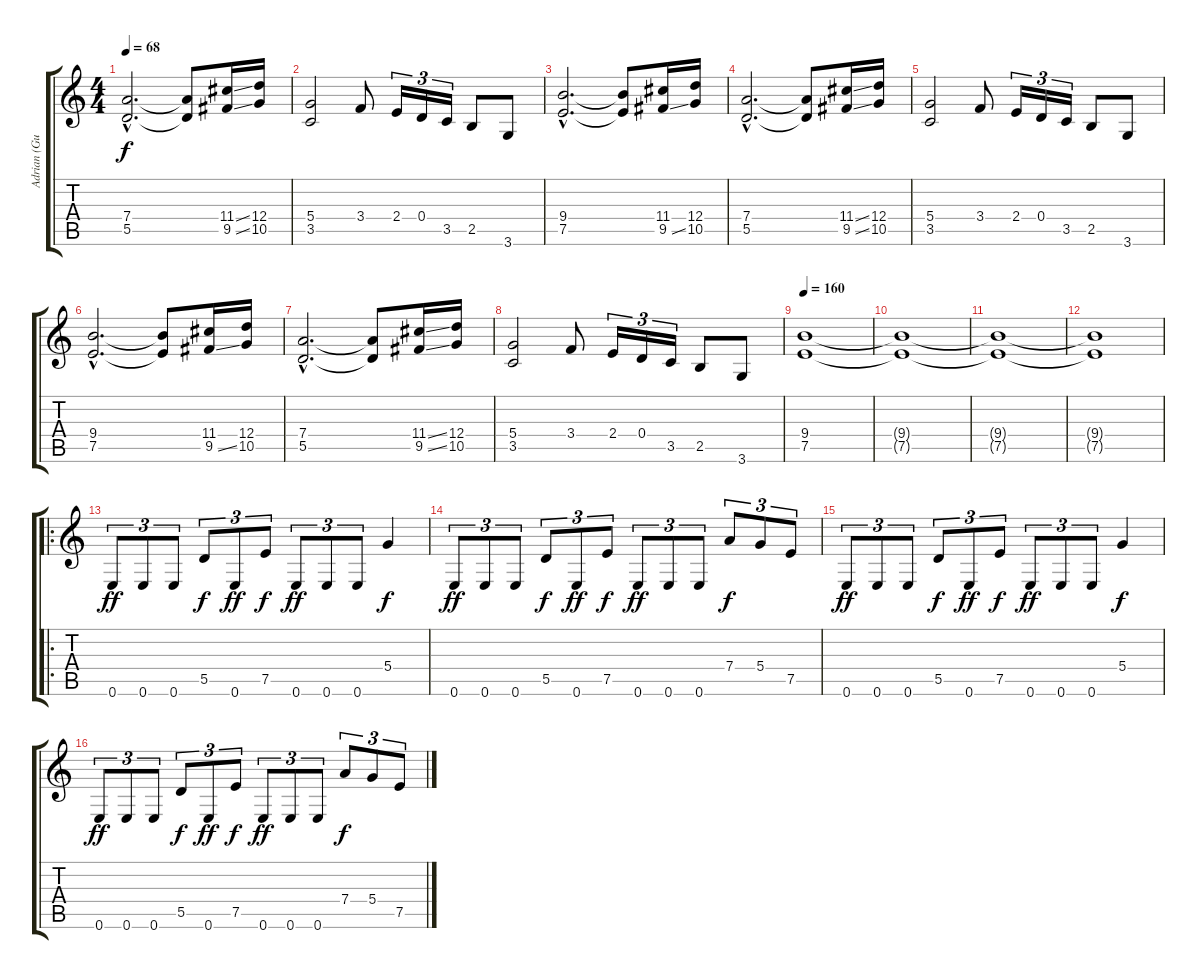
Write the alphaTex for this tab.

\track ("Adrian (Guitar 2)" "Adrian (Gu") {instrument distortionguitar}
\staff {score tabs}
\tuning (E4 B3 G3 D3 A2 E2) {hide}
\ts (4 4)
\tempo 68
\clef g2
\ks c
(7.4{hac} 5.5{hac}).2{d dy f} (7.4{t} 5.5{t}).8 (11.4{ss} 9.5{ss}).16 (12.4 10.5).16 |
(5.4 3.5).2 3.4.8 2.4.16{tu (3 2)} 0.4.16{tu (3 2)} 3.5.16{tu (3 2)} 2.5.8 3.6.8 |
(9.4{hac} 7.5{hac}).2{d} (9.4{t} 7.5{t}).8 (11.4 9.5{ss}).16 (12.4 10.5).16 |
(7.4{hac} 5.5{hac}).2{d} (7.4{t} 5.5{t}).8 (11.4{ss} 9.5{ss}).16 (12.4 10.5).16 |
(5.4 3.5).2 3.4.8 2.4.16{tu (3 2)} 0.4.16{tu (3 2)} 3.5.16{tu (3 2)} 2.5.8 3.6.8 |
(9.4{hac} 7.5{hac}).2{d} (9.4{t} 7.5{t}).8 (11.4 9.5{ss}).16 (12.4 10.5).16 |
(7.4{hac} 5.5{hac}).2{d} (7.4{t} 5.5{t}).8 (11.4{ss} 9.5{ss}).16 (12.4 10.5).16 |
(5.4 3.5).2 3.4.8 2.4.16{tu (3 2)} 0.4.16{tu (3 2)} 3.5.16{tu (3 2)} 2.5.8 3.6.8 |
\tempo 160
(9.4 7.5).1 |
(9.4{t} 7.5{t}).1 |
(9.4{t} 7.5{t}).1 |
(9.4{t} 7.5{t}).1 |
\ro
0.6.8{tu (3 2) dy ff} 0.6.8{tu (3 2)} 0.6.8{tu (3 2)} 5.5.8{tu (3 2) dy f} 0.6.8{tu (3 2) dy ff} 7.5.8{tu (3 2) dy f} 0.6.8{tu (3 2) dy ff} 0.6.8{tu (3 2)} 0.6.8{tu (3 2)} 5.4.4{dy f} |
0.6.8{tu (3 2) dy ff} 0.6.8{tu (3 2)} 0.6.8{tu (3 2)} 5.5.8{tu (3 2) dy f} 0.6.8{tu (3 2) dy ff} 7.5.8{tu (3 2) dy f} 0.6.8{tu (3 2) dy ff} 0.6.8{tu (3 2)} 0.6.8{tu (3 2)} 7.4.8{tu (3 2) dy f} 5.4.8{tu (3 2)} 7.5.8{tu (3 2)} |
0.6.8{tu (3 2) dy ff} 0.6.8{tu (3 2)} 0.6.8{tu (3 2)} 5.5.8{tu (3 2) dy f} 0.6.8{tu (3 2) dy ff} 7.5.8{tu (3 2) dy f} 0.6.8{tu (3 2) dy ff} 0.6.8{tu (3 2)} 0.6.8{tu (3 2)} 5.4.4{dy f} |
0.6.8{tu (3 2) dy ff} 0.6.8{tu (3 2)} 0.6.8{tu (3 2)} 5.5.8{tu (3 2) dy f} 0.6.8{tu (3 2) dy ff} 7.5.8{tu (3 2) dy f} 0.6.8{tu (3 2) dy ff} 0.6.8{tu (3 2)} 0.6.8{tu (3 2)} 7.4.8{tu (3 2) dy f} 5.4.8{tu (3 2)} 7.5.8{tu (3 2)}
